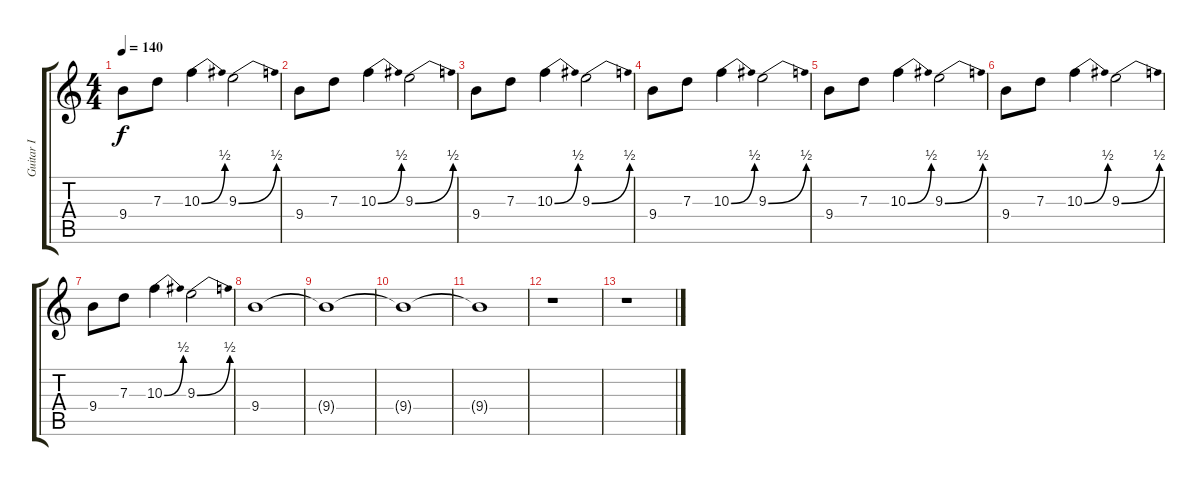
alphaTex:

\track ("Guitar I" "Guitar I") {instrument acousticguitarnylon}
\staff {score tabs}
\tuning (E4 B3 G3 D3 A2 E2) {hide}
\ts (4 4)
\tempo 140
\clef g2
\ks c
9.4.8{dy f} 7.3.8 10.3{be (bend 0 0 60 2)}.4 9.3{be (bend 0 0 60 2)}.2 |
9.4.8 7.3.8 10.3{be (bend 0 0 60 2)}.4 9.3{be (bend 0 0 60 2)}.2 |
9.4.8 7.3.8 10.3{be (bend 0 0 60 2)}.4 9.3{be (bend 0 0 60 2)}.2 |
9.4.8 7.3.8 10.3{be (bend 0 0 60 2)}.4 9.3{be (bend 0 0 60 2)}.2 |
9.4.8 7.3.8 10.3{be (bend 0 0 60 2)}.4 9.3{be (bend 0 0 60 2)}.2 |
9.4.8 7.3.8 10.3{be (bend 0 0 60 2)}.4 9.3{be (bend 0 0 60 2)}.2 |
9.4.8 7.3.8 10.3{be (bend 0 0 60 2)}.4 9.3{be (bend 0 0 60 2)}.2 |
9.4.1 |
9.4{t}.1 |
9.4{t}.1 |
9.4{t}.1 |
r.1 |
r.1
